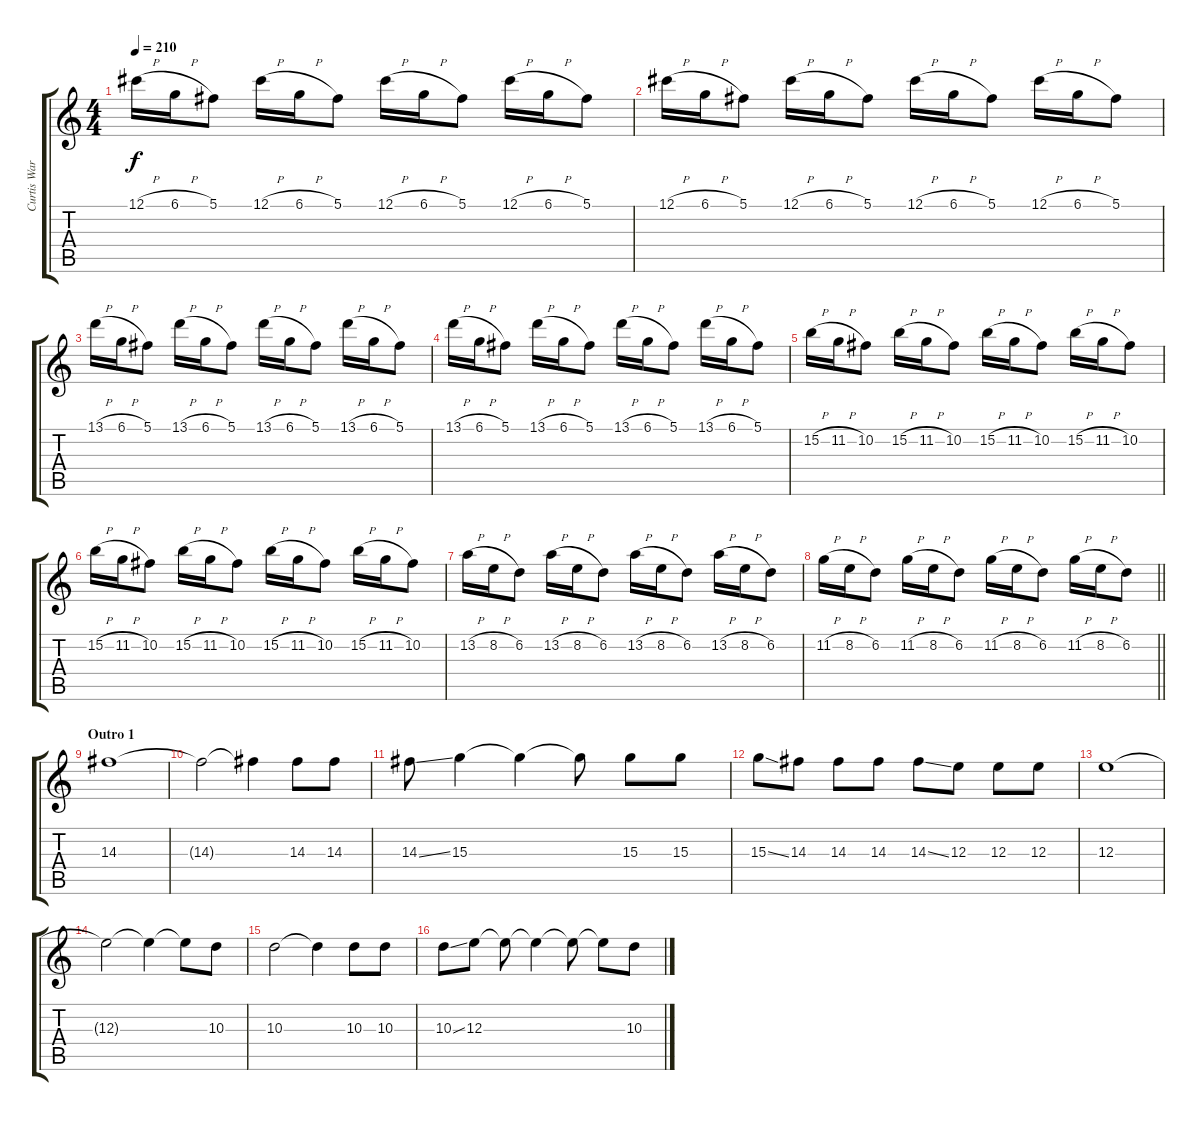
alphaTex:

\track ("Curtis Ward" "Curtis War") {instrument distortionguitar}
\staff {score tabs}
\tuning (Db4 Ab3 E3 B2 Gb2 B1) {hide}
\ts (4 4)
\tempo 210
\clef g2
\ks c
12.1{h}.16{dy f} 6.1{h}.16 5.1.8 12.1{h}.16 6.1{h}.16 5.1.8 12.1{h}.16 6.1{h}.16 5.1.8 12.1{h}.16 6.1{h}.16 5.1.8 |
12.1{h}.16 6.1{h}.16 5.1.8 12.1{h}.16 6.1{h}.16 5.1.8 12.1{h}.16 6.1{h}.16 5.1.8 12.1{h}.16 6.1{h}.16 5.1.8 |
13.1{h}.16 6.1{h}.16 5.1.8 13.1{h}.16 6.1{h}.16 5.1.8 13.1{h}.16 6.1{h}.16 5.1.8 13.1{h}.16 6.1{h}.16 5.1.8 |
13.1{h}.16 6.1{h}.16 5.1.8 13.1{h}.16 6.1{h}.16 5.1.8 13.1{h}.16 6.1{h}.16 5.1.8 13.1{h}.16 6.1{h}.16 5.1.8 |
15.2{h}.16 11.2{h}.16 10.2.8 15.2{h}.16 11.2{h}.16 10.2.8 15.2{h}.16 11.2{h}.16 10.2.8 15.2{h}.16 11.2{h}.16 10.2.8 |
15.2{h}.16 11.2{h}.16 10.2.8 15.2{h}.16 11.2{h}.16 10.2.8 15.2{h}.16 11.2{h}.16 10.2.8 15.2{h}.16 11.2{h}.16 10.2.8 |
13.2{h}.16 8.2{h}.16 6.2.8 13.2{h}.16 8.2{h}.16 6.2.8 13.2{h}.16 8.2{h}.16 6.2.8 13.2{h}.16 8.2{h}.16 6.2.8 |
\barLineRight lightlight
11.2{h}.16 8.2{h}.16 6.2.8 11.2{h}.16 8.2{h}.16 6.2.8 11.2{h}.16 8.2{h}.16 6.2.8 11.2{h}.16 8.2{h}.16 6.2.8 |
\section ("" "Outro 1")
14.3.1 |
14.3{t}.2 14.3{t}.4 14.3.8 14.3.8 |
14.3{ss}.8 15.3.4 15.3{t}.4 15.3{t}.8 15.3.8 15.3.8 |
15.3{ss}.8 14.3.8 14.3.8 14.3.8 14.3{ss}.8 12.3.8 12.3.8 12.3.8 |
12.3.1 |
12.3{t}.2 12.3{t}.4 12.3{t}.8 10.3.8 |
10.3.2 10.3{t}.4 10.3.8 10.3.8 |
10.3{ss}.8 12.3.8 12.3{t}.8 12.3{t}.4 12.3{t}.8 12.3{t}.8 10.3.8
